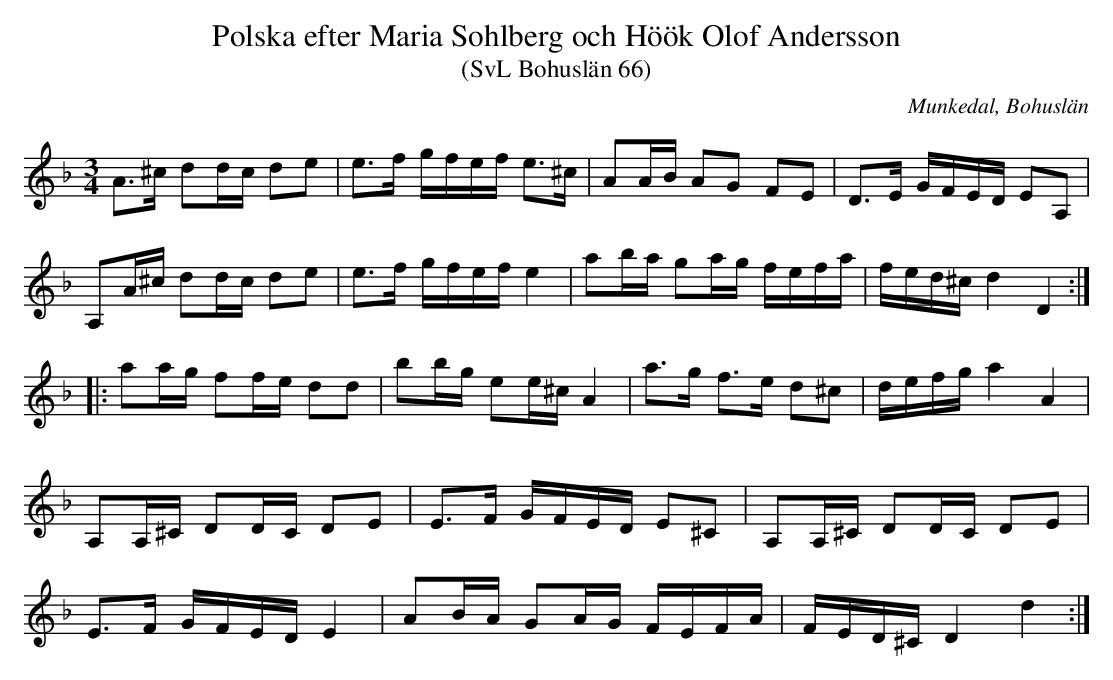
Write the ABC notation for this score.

X:1
T:Polska efter Maria Sohlberg och Höök Olof Andersson
T:(SvL Bohuslän 66)
O:Munkedal, Bohuslän
M:3/4
L:1/8
K:Dm
A>^c dd/c/ de|e>f g/f/e/f/ e>^c|AA/B/ AG FE|D>E G/F/E/D/ EA,|
A,A/^c/ dd/c/ de|e>f g/f/e/f/ e2| ab/a/ ga/g/ f/e/f/a/|f/e/d/^c/ d2 D2:|
|:aa/g/ ff/e/ dd|bb/g/ ee/^c/ A2|a>g f>e d^c|d/e/f/g/ a2 A2|
A,A,/^C/ DD/C/ DE|E>F G/F/E/D/ E^C|A,A,/^C/ DD/C/ DE|
E>F G/F/E/D/ E2|AB/A/ GA/G/ F/E/F/A/|F/E/D/^C/ D2 d2:|
